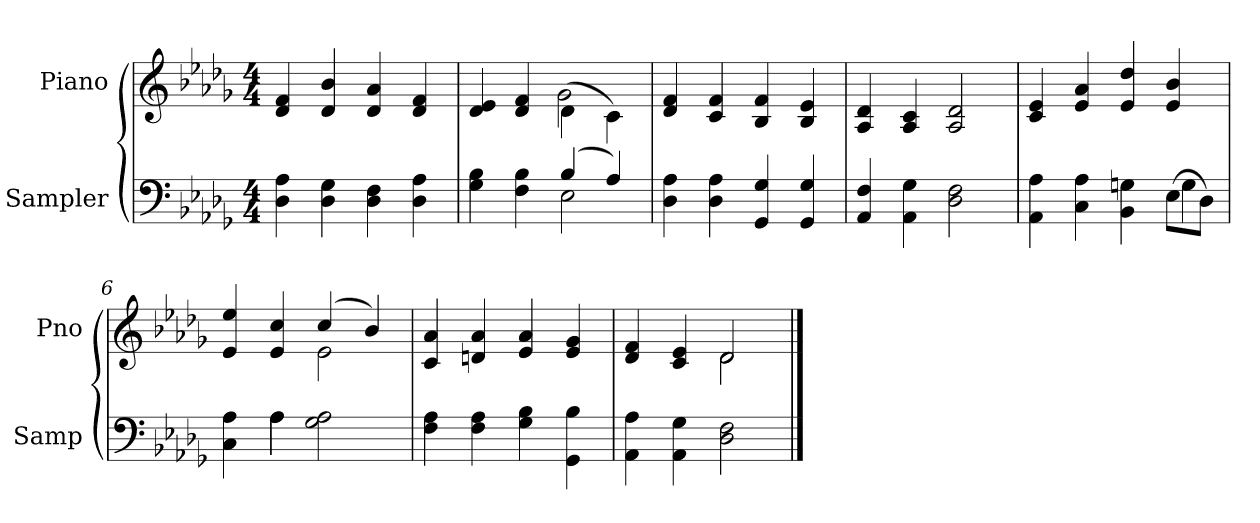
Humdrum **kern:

**kern	**kern
*part2	*part1
*staff2	*staff1
*I"Sampler	*I"Piano
*I'Samp	*I'Pno
*clefF4	*clefG2
*k[b-e-a-d-g-]	*k[b-e-a-d-g-]
*D-:	*D-:
*M4/4	*M4/4
=1	=1
4D- 4A-	4d- 4f
4D- 4G-	4d- 4b-
4D- 4F	4d- 4a-
4D- 4A-	4d- 4f
=2	=2
*^	*^
4G- 4B-	2ryy	4d- 4e-	2ryy
4F 4B-	.	4d- 4f	.
(4B-/	2E-	(4d-\	2g-
4A-/)	.	4c\)	.
*v	*v	*	*
*	*v	*v
=3	=3
4D- 4A-	4d- 4f
4D- 4A-	4c 4f
4GG- 4G-	4B- 4f
4GG- 4G-	4B- 4e-
=4	=4
4AA- 4F	4A- 4d-
4AA- 4G-	4A- 4c
2D- 2F	2A- 2d-
=5	=5
*^	*
4AA- 4A-	2.ryy	4c 4e-
4C 4A-	.	4e- 4a-
4BB- 4Gn	.	4e- 4dd-
(8E-\L	4G	4e- 4b-
8D-\J)	.	.
=6	=6	=6
*	*	*^
4C 4A-	4ryy	4e- 4ee-	2ryy
4A-\	4A-	4e- 4cc	.
2G- 2A-	2ryy	(4cc/	2e-
.	.	4b-/)	.
*v	*v	*	*
*	*v	*v
=7	=7
4F 4A-	4c 4a-
4F 4A-	4dn 4a-
4G- 4B-	4e- 4a-
4GG- 4B-	4e- 4g-
=8	=8
*	*^
4AA- 4A-	4d- 4f	2ryy
4AA- 4G-	4c 4e-	.
2D- 2F	2d-/	2d-
*	*v	*v
==	==
*-	*-
